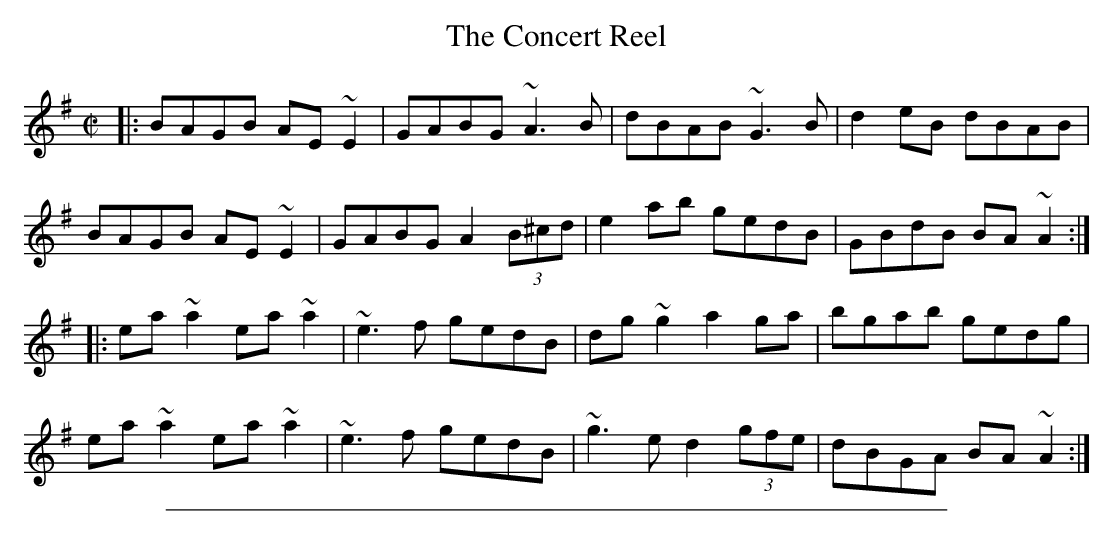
X:1
T: Concert Reel, The
M:C|
K:Ador
|: BAGB AE~E2 | GABG ~A3B | dBAB ~G3B | d2eB dBAB |
   BAGB AE~E2 | GABG A2 (3B^cd | e2ab gedB | GBdB BA~A2 :|
|: ea~a2 ea~a2 | ~e3f gedB | dg~g2 a2ga | bgab gedg |
   ea~a2 ea~a2 | ~e3f gedB | ~g3e d2 (3gfe | dBGA BA~A2 :|
